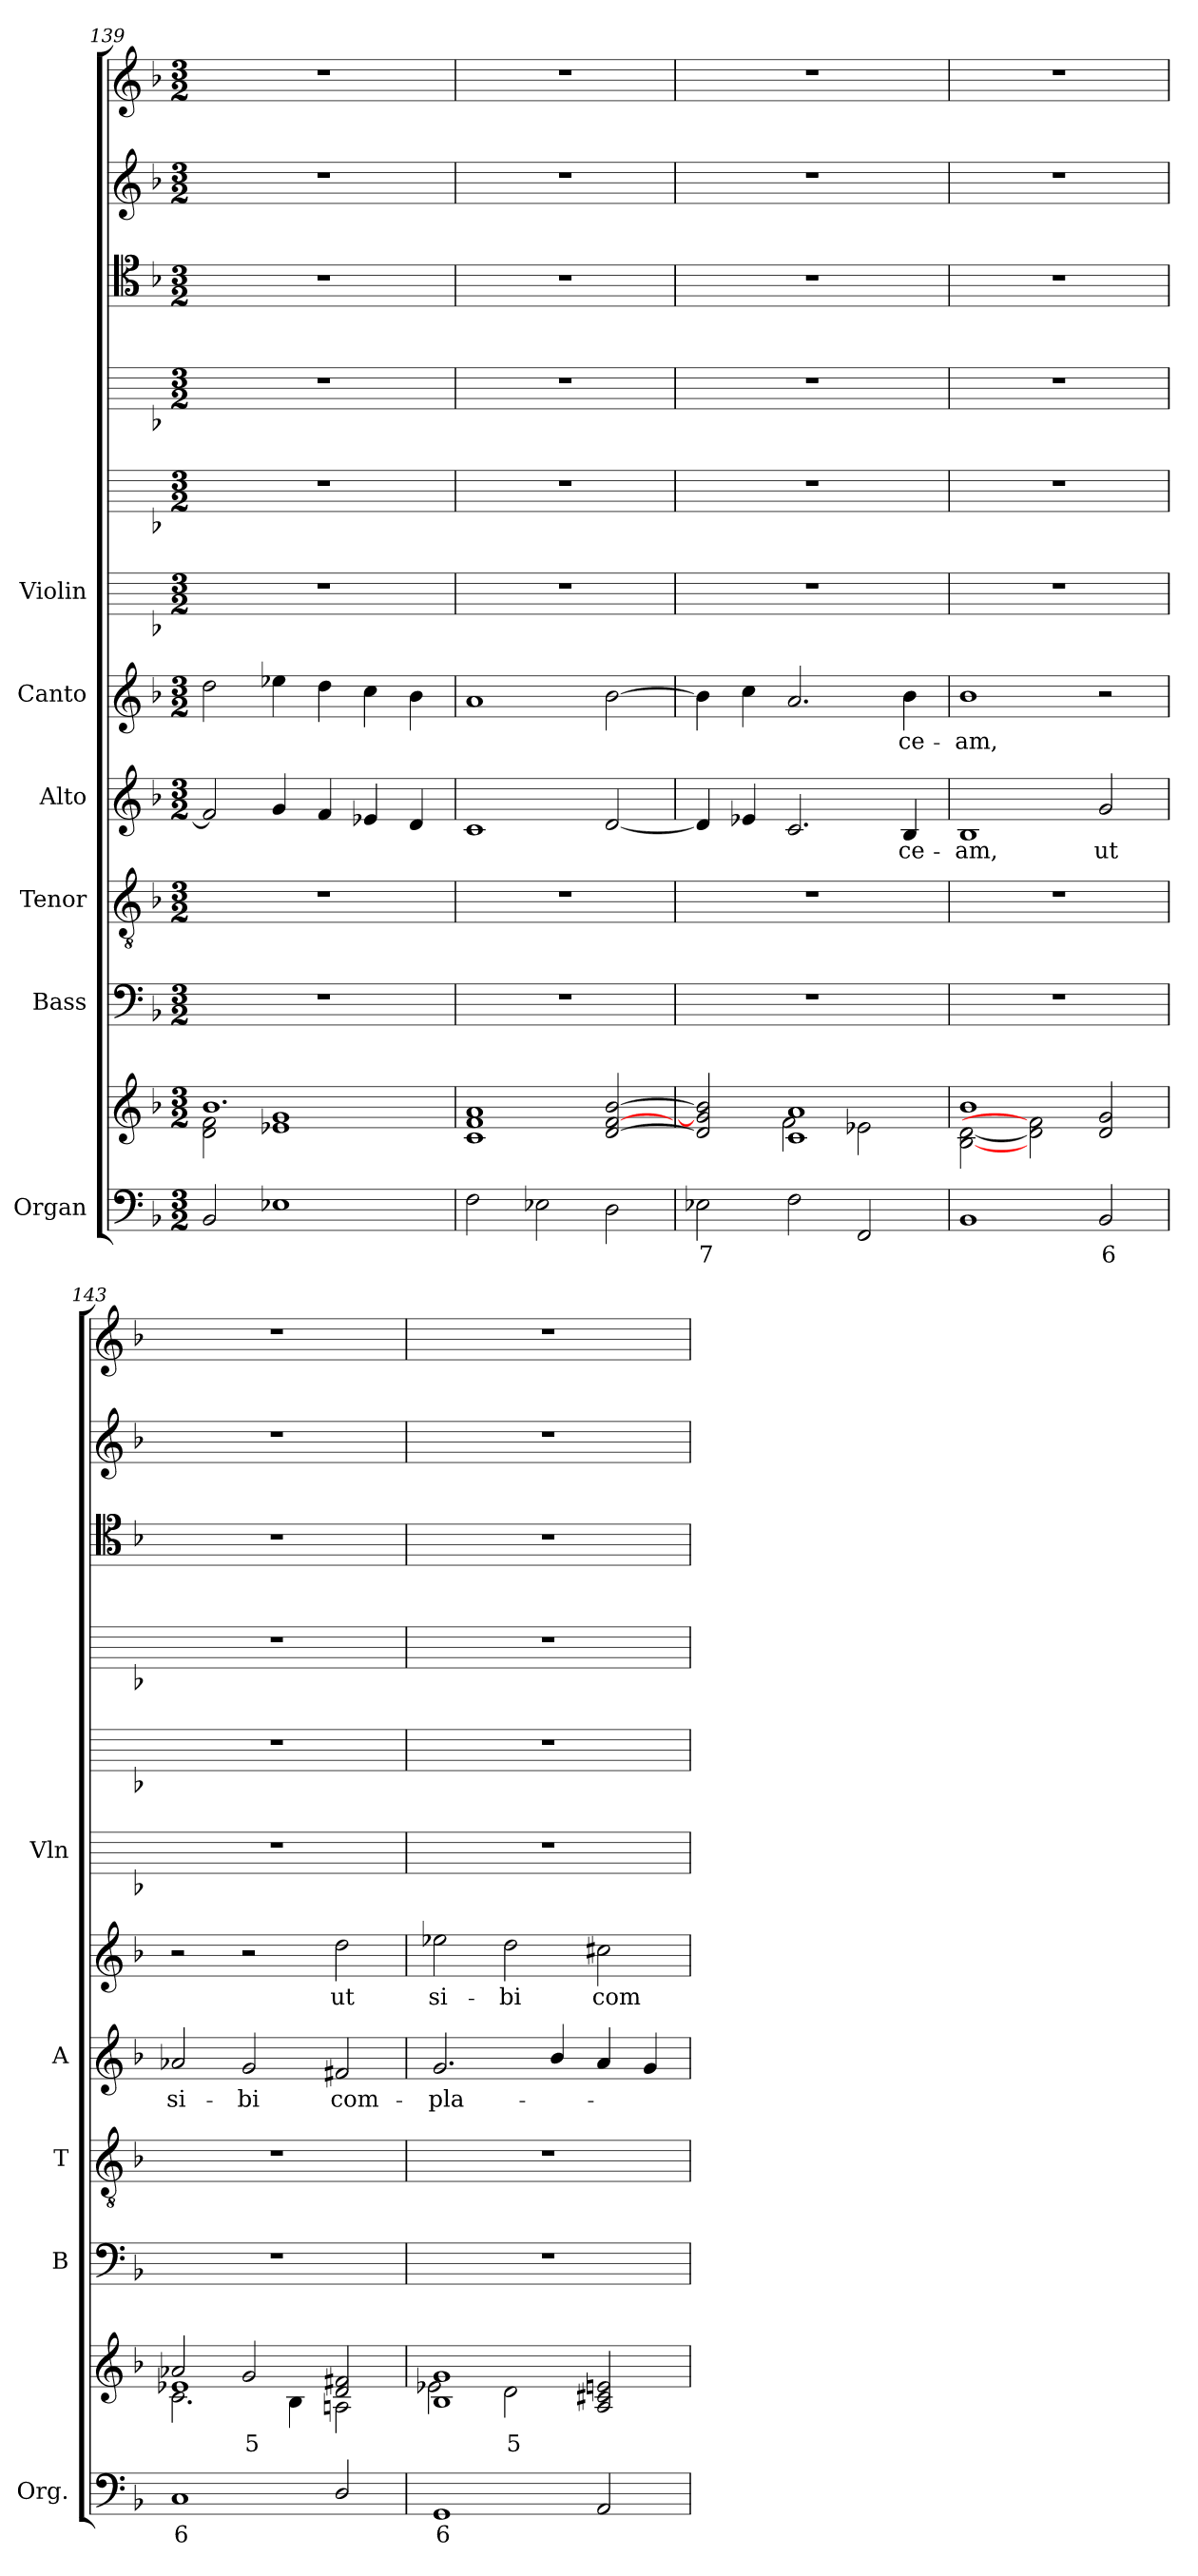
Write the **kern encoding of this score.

**kern	**text	**kern	**text	**kern	**kern	**kern	**text	**kern	**text	**kern	**kern	**kern	**kern	**kern	**kern
*part6	*part6	*part6	*part6	*part5	*part4	*part3	*part3	*part2	*part2	*part1	*part1	*part1	*part1	*part1	*part1
*staff12	*staff12	*staff11	*staff11	*staff10	*staff9	*staff8	*staff8	*staff7	*staff7	*staff6	*staff5	*staff4	*staff3	*staff2	*staff1
*I"Organ	*	*	*	*I"Bass	*I"Tenor	*I"Alto	*	*I"Canto	*	*I"Violin	*	*	*	*	*
*I'Org.	*	*	*	*I'B	*I'T	*I'A	*	*	*	*I'Vln	*	*	*	*	*
*clefF4	*	*clefG2	*	*clefF4	*clefGv2	*clefG2	*	*clefG2	*	*	*	*	*clefC4	*clefG2	*clefG2
*k[b-]	*	*k[b-]	*	*k[b-]	*k[b-]	*k[b-]	*	*k[b-]	*	*k[b-]	*k[b-]	*k[b-]	*k[b-]	*k[b-]	*k[b-]
*F:	*	*F:	*	*F:	*F:	*F:	*	*F:	*	*F:	*F:	*F:	*F:	*F:	*F:
*M3/2	*	*M3/2	*	*M3/2	*M3/2	*M3/2	*	*M3/2	*	*M3/2	*M3/2	*M3/2	*M3/2	*M3/2	*M3/2
=139	=139	=139	=139	=139	=139	=139	=139	=139	=139	=139	=139	=139	=139	=139	=139
*	*	*^	*	*	*	*	*	*	*	*	*	*	*	*	*
*	*	*	*^	*	*	*	*	*	*	*	*	*	*	*	*	*
2BB-	.	1.b-/	2d\ 2f\	1.ryy	.	1.r	1.r	2f]	.	2dd	.	1.r	1.r	1.r	1.r	1.r	1.r
1E-X	.	.	1e-X\ 1g\	.	.	.	.	4g	.	4ee-X	.	.	.	.	.	.	.
.	.	.	.	.	.	.	.	4f	.	4dd	.	.	.	.	.	.	.
.	.	.	.	.	.	.	.	4e-X	.	4cc	.	.	.	.	.	.	.
.	.	.	.	.	.	.	.	4d	.	4b-	.	.	.	.	.	.	.
=140	=140	=140	=140	=140	=140	=140	=140	=140	=140	=140	=140	=140	=140	=140	=140	=140	=140
!	!	!	!LO:N:vis=1	!	!	!	!	!	!	!	!	!	!	!	!	!	!
2F	.	1c/ 1f/ 1a/	1.ryy	1.ryy	.	1.r	1.r	1c	.	1a	.	1.r	1.r	1.r	1.r	1.r	1.r
2E-X	.	.	.	.	.	.	.	.	.	.	.	.	.	.	.	.	.
2D	.	[2d/ [2f/ [2b-/	.	.	.	.	.	[2d	.	[2b-	.	.	.	.	.	.	.
=141	=141	=141	=141	=141	=141	=141	=141	=141	=141	=141	=141	=141	=141	=141	=141	=141	=141
!	!LO:LY:b	!	!	!	!	!	!	!	!	!	!	!	!	!	!	!	!
2E-X	7	2d/] 2g/] 2b-/]	2ryy	1.ryy	.	1.r	1.r	4d]	.	4b-]	.	1.r	1.r	1.r	1.r	1.r	1.r
.	.	.	.	.	.	.	.	4e-X	.	4cc	.	.	.	.	.	.	.
2F	.	1c/ 1a/	2f\	.	.	.	.	2.c/	.	2.a	.	.	.	.	.	.	.
2FF	.	.	2e-X\	.	.	.	.	.	.	.	.	.	.	.	.	.	.
!	!	!	!	!	!	!	!	!	!LO:LY:b	!	!LO:LY:b	!	!	!	!	!	!
.	.	.	.	.	.	.	.	4B-	ce-	4b-	ce-	.	.	.	.	.	.
=142	=142	=142	=142	=142	=142	=142	=142	=142	=142	=142	=142	=142	=142	=142	=142	=142	=142
!	!	!	!	!	!	!	!	!	!LO:LY:b	!	!LO:LY:b	!	!	!	!	!	!
1BB-	.	1b-/	[2B-\ [2d\	1.ryy	.	1.r	1.r	1B-	-am,	1b-	-am,	1.r	1.r	1.r	1.r	1.r	1.r
.	.	.	2d\] 2f\]	.	.	.	.	.	.	.	.	.	.	.	.	.	.
!	!LO:LY:b	!	!	!	!	!	!	!	!LO:LY:b	!	!	!	!	!	!	!	!
2BB-	6	2d/ 2g/	2ryy	.	.	.	.	2g	ut	2r	.	.	.	.	.	.	.
=143	=143	=143	=143	=143	=143	=143	=143	=143	=143	=143	=143	=143	=143	=143	=143	=143	=143
!	!LO:LY:b	!	!	!	!	!	!	!	!LO:LY:b	!	!	!	!	!	!	!	!
1C	6	2a-X/	1e-X\	2.c\	.	1.r	1.r	2a-X	si-	2r	.	1.r	1.r	1.r	1.r	1.r	1.r
!	!	!	!	!	!LO:LY:b	!	!	!	!LO:LY:b	!	!	!	!	!	!	!	!
.	.	2g/	.	.	5	.	.	2g	-bi	2r	.	.	.	.	.	.	.
.	.	.	.	4B-\	.	.	.	.	.	.	.	.	.	.	.	.	.
!	!	!	!	!	!	!	!	!	!LO:LY:b	!	!LO:LY:b	!	!	!	!	!	!
2D/	.	2d/ 2f#X/	2An\	2ryy	.	.	.	2f#X	com-	2dd	ut	.	.	.	.	.	.
=144	=144	=144	=144	=144	=144	=144	=144	=144	=144	=144	=144	=144	=144	=144	=144	=144	=144
!	!LO:LY:b	!	!	!	!	!	!	!	!LO:LY:b	!	!LO:LY:b	!	!	!	!	!	!
1GG	6	1B-/ 1g/	2e-X\	1.ryy	.	1.r	1.r	2.g	-pla-	2ee-X	si-	1.r	1.r	1.r	1.r	1.r	1.r
!	!	!	!	!	!LO:LY:b	!	!	!	!	!	!LO:LY:b	!	!	!	!	!	!
.	.	.	2d\	.	5	.	.	.	.	2dd	-bi	.	.	.	.	.	.
.	.	.	.	.	.	.	.	4b-/	.	.	.	.	.	.	.	.	.
!	!	!	!	!	!	!	!	!	!	!	!LO:LY:b	!	!	!	!	!	!
2AA	.	2A/ 2c#X/ 2en/	2ryy	.	.	.	.	4a	.	2cc#X	com-	.	.	.	.	.	.
.	.	.	.	.	.	.	.	4g	.	.	.	.	.	.	.	.	.
*	*	*v	*v	*v	*	*	*	*	*	*	*	*	*	*	*	*	*
=	=	=	=	=	=	=	=	=	=	=	=	=	=	=	=
*-	*-	*-	*-	*-	*-	*-	*-	*-	*-	*-	*-	*-	*-	*-	*-
